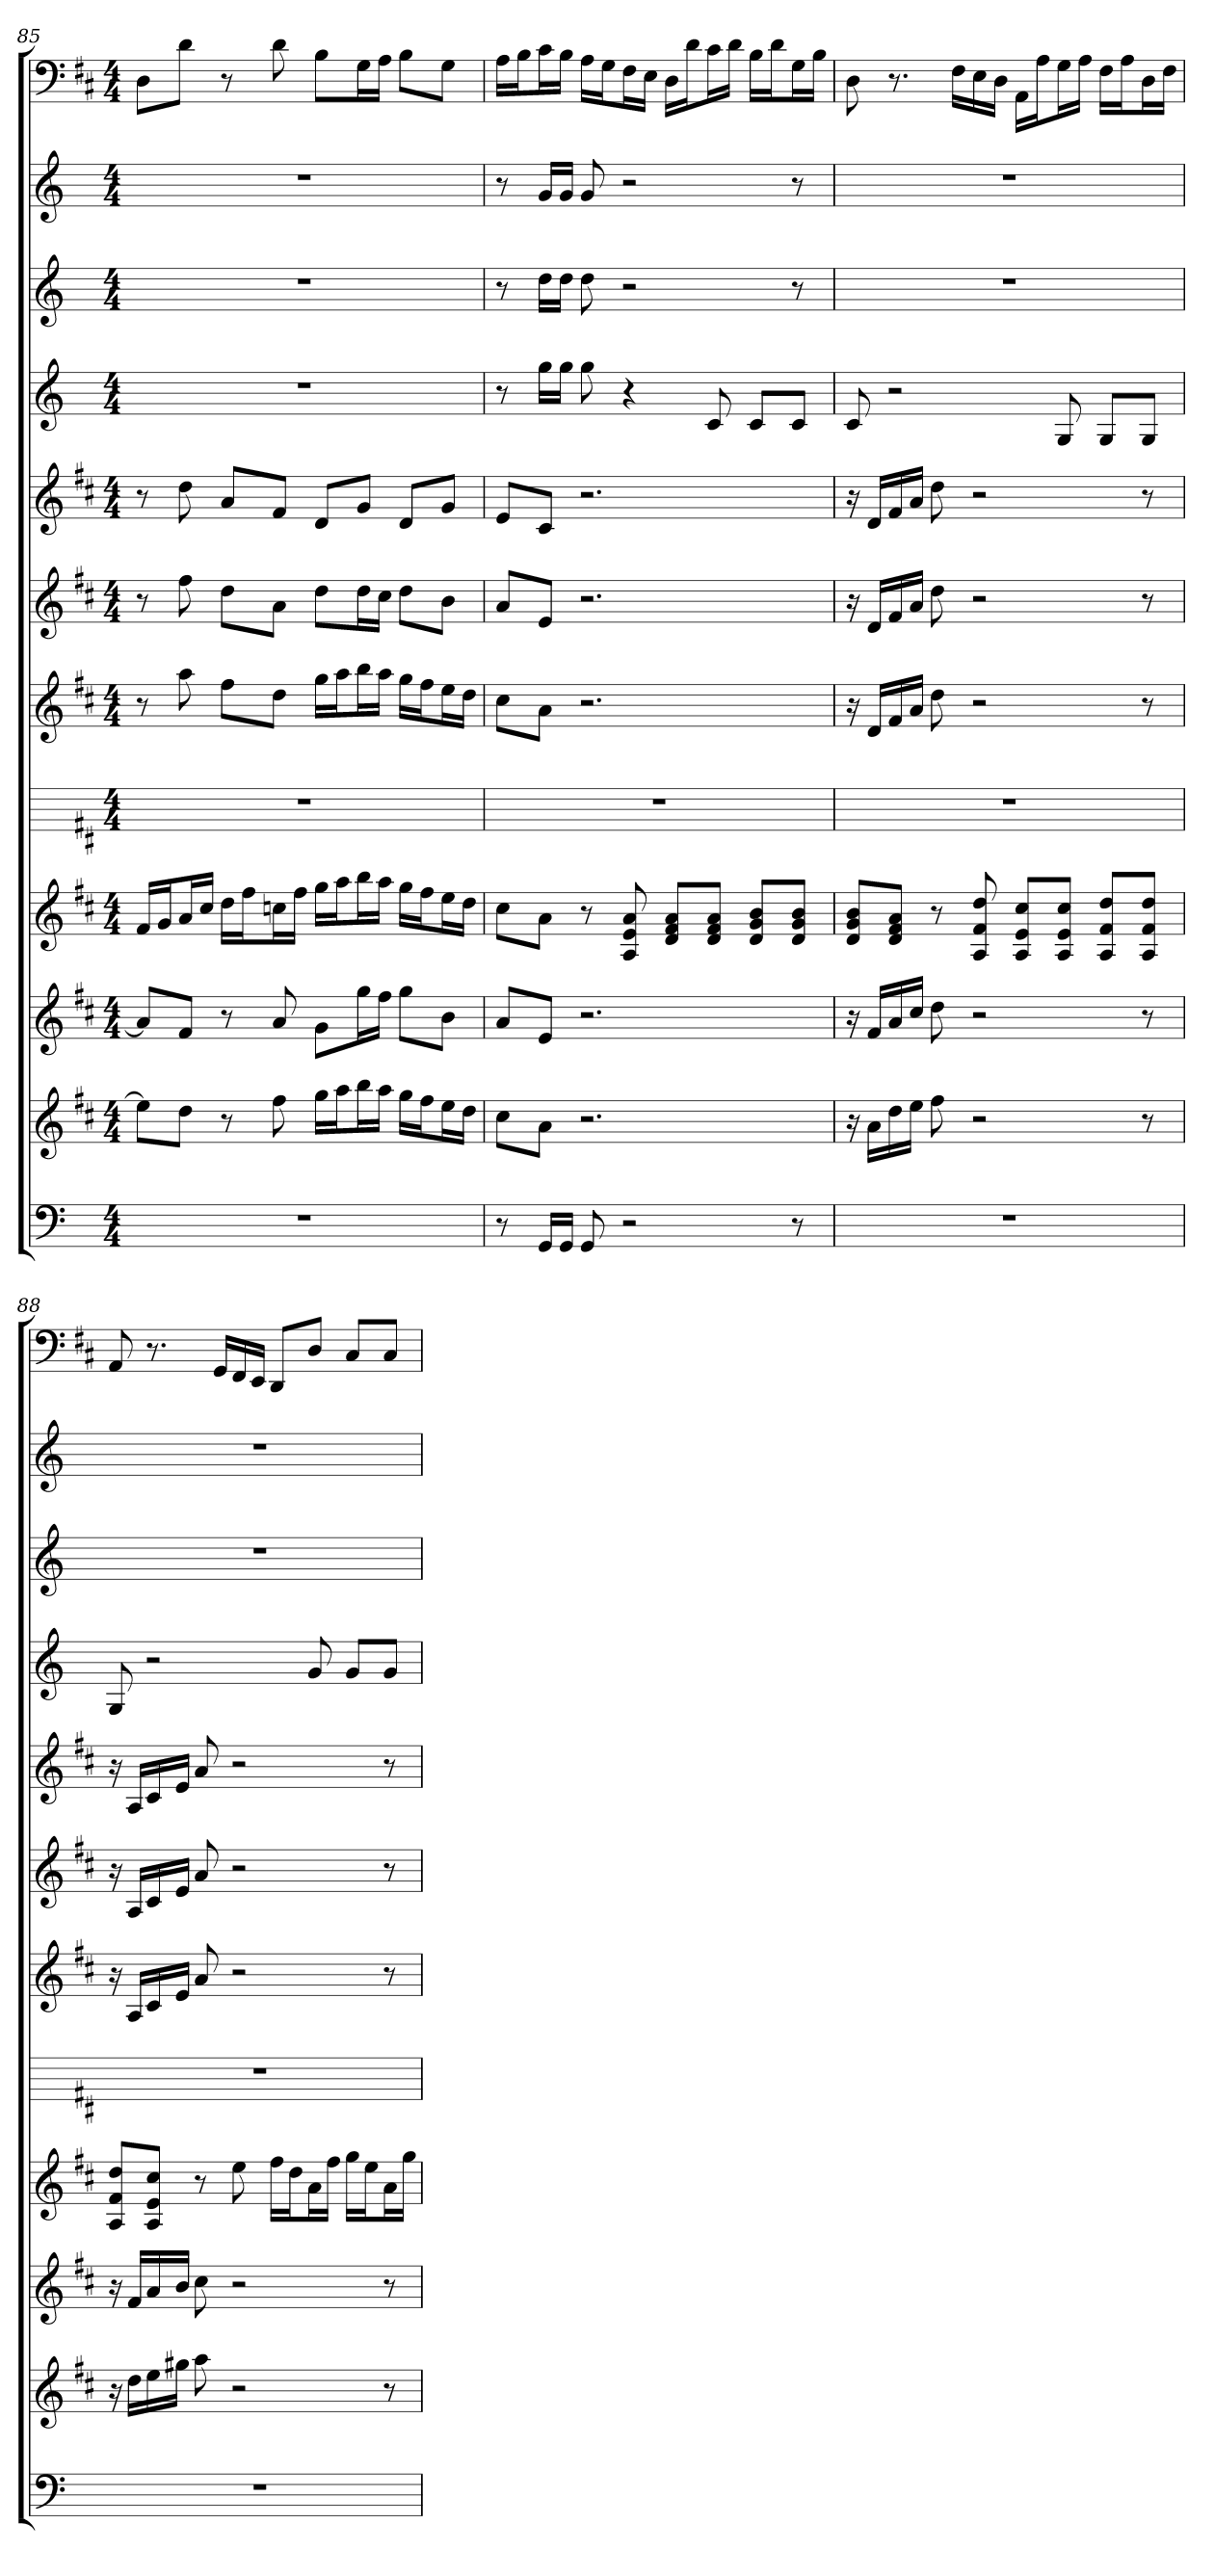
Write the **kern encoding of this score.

**kern	**kern	**kern	**kern	**kern	**kern	**kern	**kern	**kern	**kern	**kern	**kern
*part12	*part11	*part10	*part9	*part8	*part7	*part6	*part5	*part4	*part3	*part2	*part1
*staff12	*staff11	*staff10	*staff9	*staff8	*staff7	*staff6	*staff5	*staff4	*staff3	*staff2	*staff1
*k[]	*k[f#c#]	*k[f#c#]	*k[f#c#]	*k[f#c#]	*k[f#c#]	*k[f#c#]	*k[f#c#]	*k[]	*k[]	*k[]	*k[f#c#]
*M4/4	*M4/4	*M4/4	*M4/4	*M4/4	*M4/4	*M4/4	*M4/4	*M4/4	*M4/4	*M4/4	*M4/4
=85	=85	=85	=85	=85	=85	=85	=85	=85	=85	=85	=85
1r	8eeL]	8aL]	16f#LL	1r	8r	8r	8r	1r	1r	1r	8DL
.	.	.	16gJ	.	.	.	.	.	.	.	.
.	8ddJ	8f#J	16aL	.	8aa	8ff#	8dd	.	.	.	8dJ
.	.	.	16cc#JJ	.	.	.	.	.	.	.	.
.	8r	8r	16ddLL	.	8ff#L	8ddL	8aL	.	.	.	8r
.	.	.	16ff#J	.	.	.	.	.	.	.	.
.	8ff#	8a	16ccnL	.	8ddJ	8aJ	8f#J	.	.	.	8d
.	.	.	16ff#JJ	.	.	.	.	.	.	.	.
.	16ggLL	8gL	16ggLL	.	16ggLL	8ddL	8dL	.	.	.	8BL
.	16aaJ	.	16aaJ	.	16aaJ	.	.	.	.	.	.
.	16bbL	16ggL	16bbL	.	16bbL	16ddL	8gJ	.	.	.	16GL
.	16aaJJ	16ff#JJ	16aaJJ	.	16aaJJ	16cc#JJ	.	.	.	.	16AJJ
.	16ggLL	8ggL	16ggLL	.	16ggLL	8ddL	8dL	.	.	.	8BL
.	16ff#J	.	16ff#J	.	16ff#J	.	.	.	.	.	.
.	16eeL	8bJ	16eeL	.	16eeL	8bJ	8gJ	.	.	.	8GJ
.	16ddJJ	.	16ddJJ	.	16ddJJ	.	.	.	.	.	.
=86	=86	=86	=86	=86	=86	=86	=86	=86	=86	=86	=86
8r	8cc#L	8aL	8cc#L	1r	8cc#L	8aL	8eL	8r	8r	8r	16ALL
.	.	.	.	.	.	.	.	.	.	.	16BJ
16GGLL	8aJ	8eJ	8aJ	.	8aJ	8eJ	8c#J	16ggLL	16ddLL	16gLL	16c#L
16GGJJ	.	.	.	.	.	.	.	16ggJJ	16ddJJ	16gJJ	16BJJ
8GG	2.r	2.r	8r	.	2.r	2.r	2.r	8gg	8dd	8g	16ALL
.	.	.	.	.	.	.	.	.	.	.	16GJ
2r	.	.	8A 8e 8a	.	.	.	.	4r	2r	2r	16F#L
.	.	.	.	.	.	.	.	.	.	.	16EJJ
.	.	.	8d 8f# 8aL	.	.	.	.	.	.	.	16DLL
.	.	.	.	.	.	.	.	.	.	.	16dJ
.	.	.	8d 8f# 8aJ	.	.	.	.	8c	.	.	16c#L
.	.	.	.	.	.	.	.	.	.	.	16dJJ
.	.	.	8d 8g 8bL	.	.	.	.	8cL	.	.	16BLL
.	.	.	.	.	.	.	.	.	.	.	16dJ
8r	.	.	8d 8g 8bJ	.	.	.	.	8cJ	8r	8r	16GL
.	.	.	.	.	.	.	.	.	.	.	16BJJ
=87	=87	=87	=87	=87	=87	=87	=87	=87	=87	=87	=87
1r	16r	16r	8d 8g 8bL	1r	16r	16r	16r	8c	1r	1r	8D
.	16aLL	16f#LL	.	.	16dLL	16dLL	16dLL	.	.	.	.
.	16dd	16a	8d 8f# 8aJ	.	16f#	16f#	16f#	2r	.	.	8.r
.	16eeJJ	16cc#JJ	.	.	16aJJ	16aJJ	16aJJ	.	.	.	.
.	8ff#	8dd	8r	.	8dd	8dd	8dd	.	.	.	.
.	.	.	.	.	.	.	.	.	.	.	16F#LL
.	2r	2r	8A 8f# 8dd	.	2r	2r	2r	.	.	.	16E
.	.	.	.	.	.	.	.	.	.	.	16DJJ
.	.	.	8A 8e 8cc#L	.	.	.	.	.	.	.	16AALL
.	.	.	.	.	.	.	.	.	.	.	16AJ
.	.	.	8A 8e 8cc#J	.	.	.	.	8G	.	.	16GL
.	.	.	.	.	.	.	.	.	.	.	16AJJ
.	.	.	8A 8f# 8ddL	.	.	.	.	8GL	.	.	16F#LL
.	.	.	.	.	.	.	.	.	.	.	16AJ
.	8r	8r	8A 8f# 8ddJ	.	8r	8r	8r	8GJ	.	.	16DL
.	.	.	.	.	.	.	.	.	.	.	16F#JJ
=88	=88	=88	=88	=88	=88	=88	=88	=88	=88	=88	=88
1r	16r	16r	8A 8f# 8ddL	1r	16r	16r	16r	8G	1r	1r	8AA
.	16ddLL	16f#LL	.	.	16ALL	16ALL	16ALL	.	.	.	.
.	16ee	16a	8A 8e 8cc#J	.	16c#	16c#	16c#	2r	.	.	8.r
.	16gg#XJJ	16bJJ	.	.	16eJJ	16eJJ	16eJJ	.	.	.	.
.	8aa	8cc#	8r	.	8a	8a	8a	.	.	.	.
.	.	.	.	.	.	.	.	.	.	.	16GGLL
.	2r	2r	8ee	.	2r	2r	2r	.	.	.	16FF#
.	.	.	.	.	.	.	.	.	.	.	16EEJJ
.	.	.	16ff#LL	.	.	.	.	.	.	.	8DDL
.	.	.	16ddJ	.	.	.	.	.	.	.	.
.	.	.	16aL	.	.	.	.	8g	.	.	8DJ
.	.	.	16ff#JJ	.	.	.	.	.	.	.	.
.	.	.	16ggLL	.	.	.	.	8gL	.	.	8C#L
.	.	.	16eeJ	.	.	.	.	.	.	.	.
.	8r	8r	16aL	.	8r	8r	8r	8gJ	.	.	8C#J
.	.	.	16ggJJ	.	.	.	.	.	.	.	.
=	=	=	=	=	=	=	=	=	=	=	=
*-	*-	*-	*-	*-	*-	*-	*-	*-	*-	*-	*-
